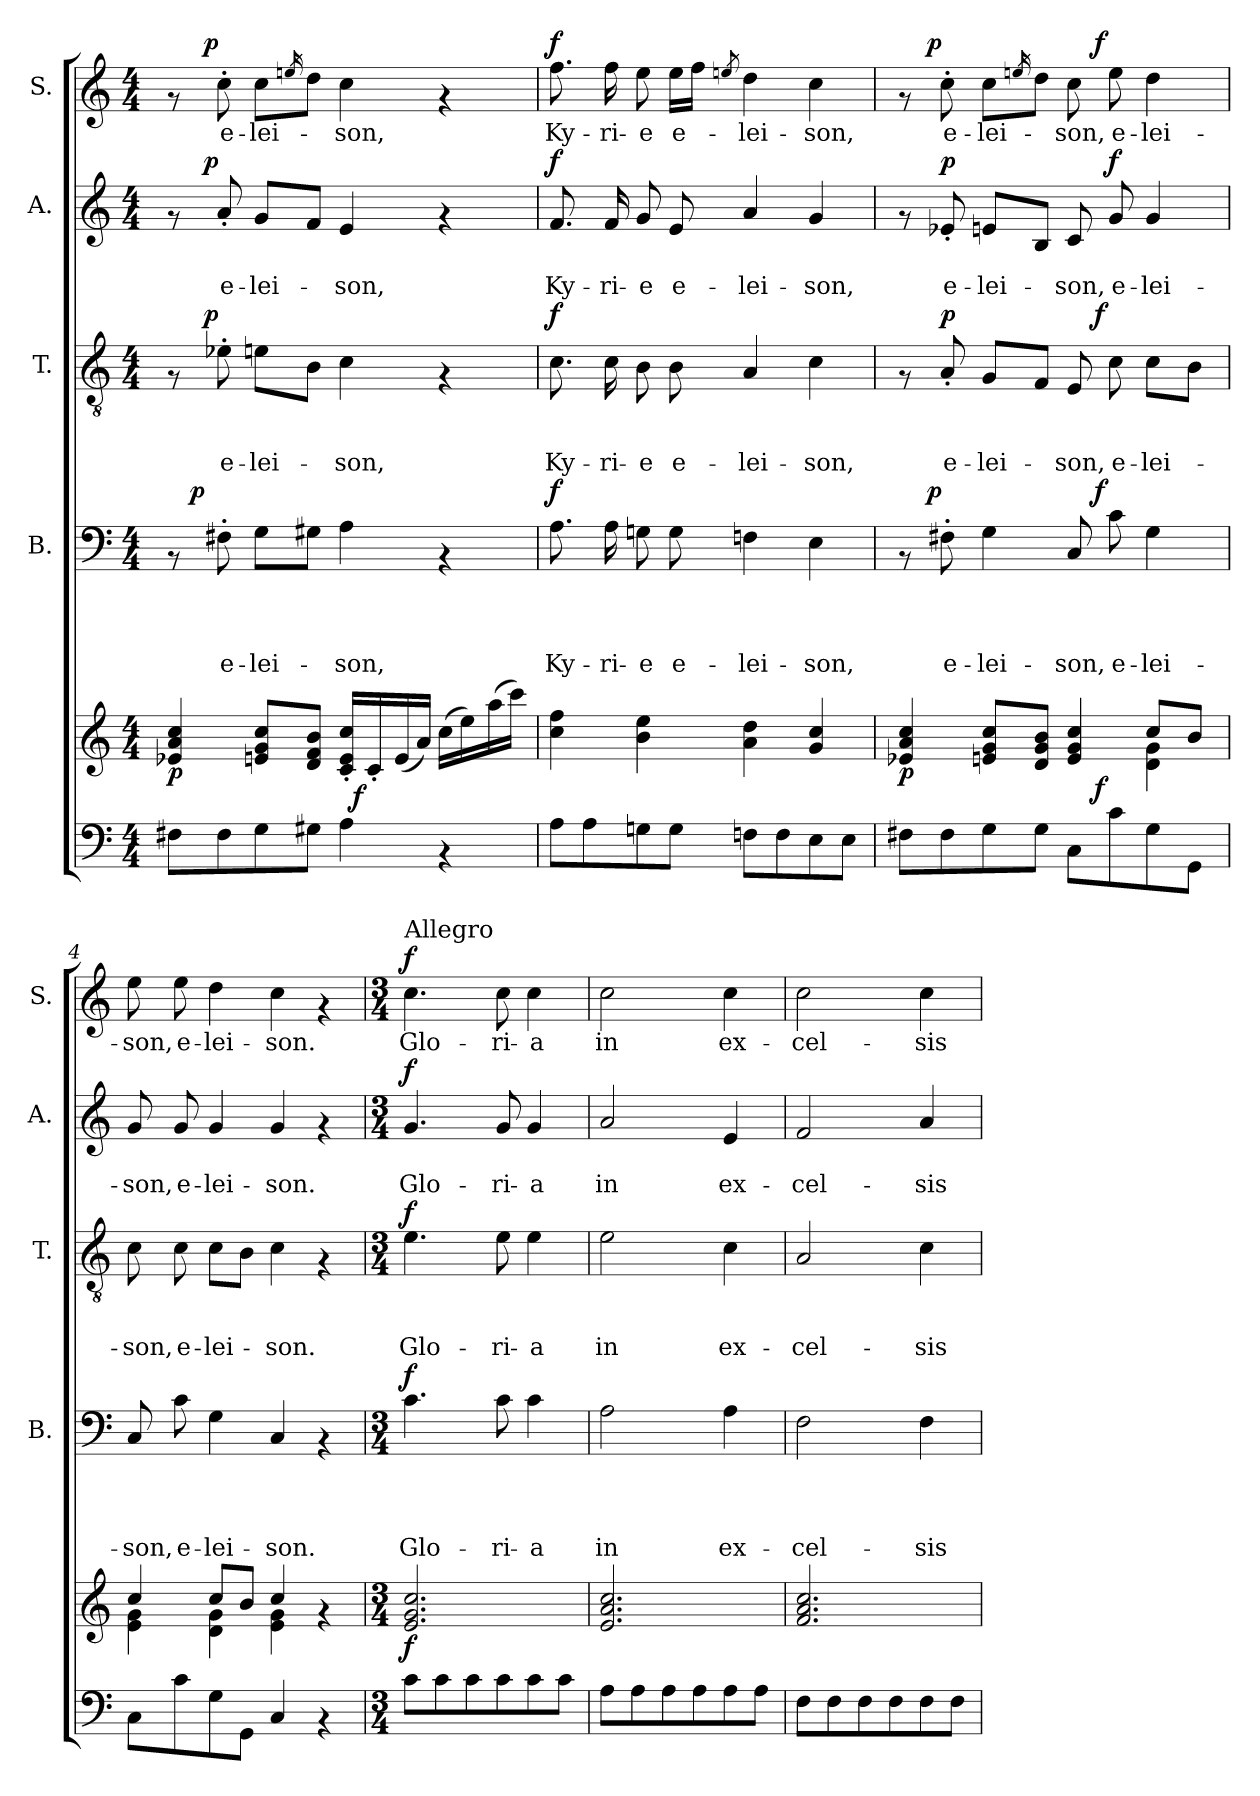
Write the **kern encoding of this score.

**kern	**kern	**dynam	**kern	**text	**text	**text	**text	**dynam	**kern	**text	**text	**text	**dynam	**kern	**text	**text	**dynam	**kern	**text	**dynam
*part5	*part5	*part5	*part4	*part4	*part4	*part4	*part4	*part4	*part3	*part3	*part3	*part3	*part3	*part2	*part2	*part2	*part2	*part1	*part1	*part1
*staff6	*staff5	*staff5/6	*staff4	*staff4	*staff4	*staff4	*staff4	*staff4	*staff3	*staff3	*staff3	*staff3	*staff3	*staff2	*staff2	*staff2	*staff2	*staff1	*staff1	*staff1
*	*	*	*I"B.	*	*	*	*	*	*I"T.	*	*	*	*	*I"A.	*	*	*	*I"S.	*	*
*	*	*	*I'B.	*	*	*	*	*	*I'T.	*	*	*	*	*I'A.	*	*	*	*I'S.	*	*
*clefF4	*clefG2	*	*clefF4	*	*	*	*	*	*clefGv2	*	*	*	*	*clefG2	*	*	*	*clefG2	*	*
*k[]	*k[]	*	*k[]	*	*	*	*	*	*k[]	*	*	*	*	*k[]	*	*	*	*k[]	*	*
*C:	*C:	*	*C:	*	*	*	*	*	*C:	*	*	*	*	*C:	*	*	*	*C:	*	*
*M4/4	*M4/4	*	*M4/4	*	*	*	*	*	*M4/4	*	*	*	*	*M4/4	*	*	*	*M4/4	*	*
=1	=1	=1	=1	=1	=1	=1	=1	=1	=1	=1	=1	=1	=1	=1	=1	=1	=1	=1	=1	=1
!	!	!LO:DY:b	!	!	!	!	!	!	!	!	!	!	!	!	!	!	!	!	!	!
*	*^	*	*^	*	*	*	*	*	*^	*	*	*	*	*^	*	*	*	*^	*	*
8F#X\L	4e-X/ 4a/ 4cc/	2ryy	p	8rAA	16ryy	.	.	.	.	.	8rF	16.ryy	.	.	.	.	8rf	16.ryy	.	.	.	8rf	16.ryy	.	.
!	!	!	!	!	!	!	!	!	!	!LO:DY:a	!	!	!	!	!	!	!	!	!	!	!	!	!	!	!
.	.	.	.	.	2...ryy	.	.	.	.	p	.	.	.	.	.	.	.	.	.	.	.	.	.	.	.
!	!	!	!	!	!	!	!	!	!	!	!	!	!	!	!	!LO:DY:a	!	!	!	!	!LO:DY:a	!	!	!	!LO:DY:a
.	.	.	.	.	.	.	.	.	.	.	.	2ryy	.	.	.	p	.	2ryy	.	.	p	.	2ryy	.	p
!	!	!	!	!	!	!	!	!	!LO:LY:b	!	!	!	!	!	!LO:LY:b	!	!	!	!	!LO:LY:b	!	!	!	!LO:LY:b	!
8F#\	.	.	.	8F#X'>\	.	.	.	.	e-	.	8e-X'>\	.	.	.	e-	.	8a'</	.	.	e-	.	8cc'>\	.	e-	.
!	!	!	!	!	!	!	!	!	!LO:LY:b	!	!	!	!	!	!LO:LY:b	!	!	!	!	!LO:LY:b	!	!	!	!LO:LY:b	!
8G\	8en/ 8g/ 8cc/L	.	.	8G\L	.	.	.	.	-lei-	.	8en\L	.	.	.	-lei-	.	8g/L	.	.	-lei-	.	8cc\L	.	-lei-	.
.	.	.	.	.	.	.	.	.	.	.	.	.	.	.	.	.	.	.	.	.	.	16qeen/	.	.	.
8G#X\J	8d/ 8f/ 8b/J	.	.	8G#X\J	.	.	.	.	.	.	8B\J	.	.	.	.	.	8f/J	.	.	.	.	8dd\J	.	.	.
!	!	!	!	!	!	!	!	!	!LO:LY:b	!	!	!	!	!	!LO:LY:b	!	!	!	!	!LO:LY:b	!	!	!	!LO:LY:b	!
4A\	16c/'< 16e/'< 16cc/'<LL	32ryy	.	4A\	.	.	.	.	-son,	.	4c\	.	.	.	-son,	.	4e/	.	.	-son,	.	4cc\	.	-son,	.
!	!	!	!LO:DY:b	!	!	!	!	!	!	!	!	!	!	!	!	!	!	!	!	!	!	!	!	!	!
.	.	4...ryy	f	.	.	.	.	.	.	.	.	.	.	.	.	.	.	.	.	.	.	.	.	.	.
.	16c'</	.	.	.	.	.	.	.	.	.	.	.	.	.	.	.	.	.	.	.	.	.	.	.	.
.	.	.	.	.	.	.	.	.	.	.	.	4ryy	.	.	.	.	.	4ryy	.	.	.	.	4ryy	.	.
.	(<16e/	.	.	.	.	.	.	.	.	.	.	.	.	.	.	.	.	.	.	.	.	.	.	.	.
.	16a/JJ)	.	.	.	.	.	.	.	.	.	.	.	.	.	.	.	.	.	.	.	.	.	.	.	.
4rAA	(>16cc\LL	.	.	4rAA	.	.	.	.	.	.	4rF	.	.	.	.	.	4rf	.	.	.	.	4rf	.	.	.
.	16ee\)	.	.	.	.	.	.	.	.	.	.	.	.	.	.	.	.	.	.	.	.	.	.	.	.
.	.	.	.	.	.	.	.	.	.	.	.	8ryy	.	.	.	.	.	8ryy	.	.	.	.	8ryy	.	.
.	(>16aa\	.	.	.	.	.	.	.	.	.	.	.	.	.	.	.	.	.	.	.	.	.	.	.	.
.	16ccc\JJ)	.	.	.	.	.	.	.	.	.	.	.	.	.	.	.	.	.	.	.	.	.	.	.	.
.	.	.	.	.	.	.	.	.	.	.	.	32ryy	.	.	.	.	.	32ryy	.	.	.	.	32ryy	.	.
=2	=2	=2	=2	=2	=2	=2	=2	=2	=2	=2	=2	=2	=2	=2	=2	=2	=2	=2	=2	=2	=2	=2	=2	=2	=2
!	!	!	!	!	!	!	!	!	!LO:LY:b	!LO:DY:a	!	!	!	!	!LO:LY:b	!LO:DY:a	!	!	!	!LO:LY:b	!LO:DY:a	!	!	!LO:LY:b	!LO:DY:a
*	*v	*v	*	*	*	*	*	*	*	*	*v	*v	*	*	*	*	*v	*v	*	*	*	*v	*v	*	*
*	*	*	*v	*v	*	*	*	*	*	*	*	*	*	*	*	*	*	*	*	*	*
8A\L	4cc\ 4ff\	.	8.A\	.	.	.	Ky-	f	8.c\	.	.	Ky-	f	8.f/	.	Ky-	f	8.ff\	Ky-	f
8A\	.	.	.	.	.	.	.	.	.	.	.	.	.	.	.	.	.	.	.	.
!	!	!	!	!	!	!	!LO:LY:b	!	!	!	!	!LO:LY:b	!	!	!	!LO:LY:b	!	!	!LO:LY:b	!
.	.	.	16A\	.	.	.	-ri-	.	16c\	.	.	-ri-	.	16f/	.	-ri-	.	16ff\	-ri-	.
!	!	!	!	!	!	!	!LO:LY:b	!	!	!	!	!LO:LY:b	!	!	!	!LO:LY:b	!	!	!LO:LY:b	!
8Gn\	4b\ 4ee\	.	8Gn\	.	.	.	-e	.	8B\	.	.	-e	.	8g/	.	-e	.	8ee\	-e	.
!	!	!	!	!	!	!	!LO:LY:b	!	!	!	!	!LO:LY:b	!	!	!	!LO:LY:b	!	!	!LO:LY:b	!
8G\J	.	.	8G\	.	.	.	e-	.	8B\	.	.	e-	.	8e/	.	e-	.	16ee\LL	e-	.
.	.	.	.	.	.	.	.	.	.	.	.	.	.	.	.	.	.	16ff\JJ	.	.
.	.	.	.	.	.	.	.	.	.	.	.	.	.	.	.	.	.	8qeen/	.	.
!	!	!	!	!	!	!	!LO:LY:b	!	!	!	!	!LO:LY:b	!	!	!	!LO:LY:b	!	!	!LO:LY:b	!
8Fn\L	4a\ 4dd\	.	4Fn\	.	.	.	-lei-	.	4A/	.	.	-lei-	.	4a/	.	-lei-	.	4dd\	-lei-	.
8F\	.	.	.	.	.	.	.	.	.	.	.	.	.	.	.	.	.	.	.	.
!	!	!	!	!	!	!	!LO:LY:b	!	!	!	!	!LO:LY:b	!	!	!	!LO:LY:b	!	!	!LO:LY:b	!
8E\	4g/ 4cc/	.	4E\	.	.	.	-son,	.	4c\	.	.	-son,	.	4g/	.	-son,	.	4cc\	-son,	.
8E\J	.	.	.	.	.	.	.	.	.	.	.	.	.	.	.	.	.	.	.	.
=3	=3	=3	=3	=3	=3	=3	=3	=3	=3	=3	=3	=3	=3	=3	=3	=3	=3	=3	=3	=3
*	*^	*	*	*	*	*	*	*	*	*	*	*	*	*	*	*	*	*	*	*
!	!	!	!LO:DY:b	!	!	!	!	!	!	!	!	!	!	!	!	!	!	!	!	!	!
*^	*	*	*	*^	*	*	*	*	*	*^	*	*	*	*	*	*	*	*	*^	*	*
8F#X\L	2ryy	4e-X/ 4a/ 4cc/	2.ryy	p	8rAA	16.ryy	.	.	.	.	.	8rF	2ryy	.	.	.	.	8rf	.	.	.	8rf	16.ryy	.	.
!	!	!	!	!	!	!	!	!	!	!	!LO:DY:a	!	!	!	!	!	!	!	!	!	!	!	!	!	!LO:DY:a
.	.	.	.	.	.	2ryy	.	.	.	.	p	.	.	.	.	.	.	.	.	.	.	.	2ryy	.	p
!	!	!	!	!	!	!	!	!	!	!LO:LY:b	!	!	!	!	!	!LO:LY:b	!LO:DY:a	!	!	!LO:LY:b	!LO:DY:a	!	!	!LO:LY:b	!
8F#\	.	.	.	.	8F#X'>\	.	.	.	.	e-	.	8A'</	.	.	.	e-	p	8e-X'</	.	e-	p	8cc'>\	.	e-	.
!	!	!	!	!	!	!	!	!	!	!LO:LY:b	!	!	!	!	!	!LO:LY:b	!	!	!	!LO:LY:b	!	!	!	!LO:LY:b	!
8G\	.	8en/ 8g/ 8cc/L	.	.	4G\	.	.	.	.	-lei-	.	8G/L	.	.	.	-lei-	.	8en/L	.	-lei-	.	8cc\L	.	-lei-	.
.	.	.	.	.	.	.	.	.	.	.	.	.	.	.	.	.	.	.	.	.	.	16qeen/	.	.	.
8G\J	.	8d/ 8g/ 8b/J	.	.	.	.	.	.	.	.	.	8F/J	.	.	.	.	.	8B/J	.	.	.	8dd\J	.	.	.
!	!	!	!	!	!	!	!	!	!	!LO:LY:b	!	!	!	!	!	!LO:LY:b	!	!	!	!LO:LY:b	!	!	!	!LO:LY:b	!
8C\L	16.ryy	4e/ 4g/ 4cc/	.	.	8C/	.	.	.	.	-son,	.	8E/	16.ryy	.	.	-son,	.	8c/	.	-son,	.	8cc\	.	-son,	.
!	!	!	!	!LO:DY:a=2	!	!	!	!	!	!	!LO:DY:a	!	!	!	!	!	!LO:DY:a	!	!	!	!	!	!	!	!LO:DY:a
.	4ryy	.	.	f	.	4ryy	.	.	.	.	f	.	4ryy	.	.	.	f	.	.	.	.	.	4ryy	.	f
!	!	!	!	!	!	!	!	!	!	!LO:LY:b	!	!	!	!	!	!LO:LY:b	!	!	!	!LO:LY:b	!LO:DY:a	!	!	!LO:LY:b	!
8c\	.	.	.	.	8c\	.	.	.	.	e-	.	8c\	.	.	.	e-	.	8g/	.	e-	f	8ee\	.	e-	.
!	!	!	!	!	!	!	!	!	!	!LO:LY:b	!	!	!	!	!	!LO:LY:b	!	!	!	!LO:LY:b	!	!	!	!LO:LY:b	!
8G\	.	8cc/L	4d\ 4g\	.	4G\	.	.	.	.	-lei-	.	8c\L	.	.	.	-lei-	.	4g/	.	-lei-	.	4dd\	.	-lei-	.
.	8ryy	.	.	.	.	8ryy	.	.	.	.	.	.	8ryy	.	.	.	.	.	.	.	.	.	8ryy	.	.
8GG\J	.	8b/J	.	.	.	.	.	.	.	.	.	8B\J	.	.	.	.	.	.	.	.	.	.	.	.	.
.	32ryy	.	.	.	.	32ryy	.	.	.	.	.	.	32ryy	.	.	.	.	.	.	.	.	.	32ryy	.	.
=4	=4	=4	=4	=4	=4	=4	=4	=4	=4	=4	=4	=4	=4	=4	=4	=4	=4	=4	=4	=4	=4	=4	=4	=4	=4
!	!	!	!	!	!	!	!	!	!	!LO:LY:b	!	!	!	!	!	!LO:LY:b	!	!	!	!LO:LY:b	!	!	!	!LO:LY:b	!
*	*	*	*	*	*v	*v	*	*	*	*	*	*	*	*	*	*	*	*	*	*	*	*v	*v	*	*
*v	*v	*	*	*	*	*	*	*	*	*	*v	*v	*	*	*	*	*	*	*	*	*	*	*
8C\L	4cc/	4e\ 4g\	.	8C/	.	.	.	-son,	.	8c\	.	.	-son,	.	8g/	.	-son,	.	8ee\	-son,	.
!	!	!	!	!	!	!	!	!LO:LY:b	!	!	!	!	!LO:LY:b	!	!	!	!LO:LY:b	!	!	!LO:LY:b	!
8c\	.	.	.	8c\	.	.	.	e-	.	8c\	.	.	e-	.	8g/	.	e-	.	8ee\	e-	.
!	!	!	!	!	!	!	!	!LO:LY:b	!	!	!	!	!LO:LY:b	!	!	!	!LO:LY:b	!	!	!LO:LY:b	!
8G\	8cc/L	4d\ 4g\	.	4G\	.	.	.	-lei-	.	8c\L	.	.	-lei-	.	4g/	.	-lei-	.	4dd\	-lei-	.
8GG\J	8b/J	.	.	.	.	.	.	.	.	8B\J	.	.	.	.	.	.	.	.	.	.	.
!	!	!	!	!	!	!	!	!LO:LY:b	!	!	!	!	!LO:LY:b	!	!	!	!LO:LY:b	!	!	!LO:LY:b	!
4C/	4cc/	4e\ 4g\	.	4C/	.	.	.	-son.	.	4c\	.	.	-son.	.	4g/	.	-son.	.	4cc\	-son.	.
4rAA	4rf	4ryy	.	4rAA	.	.	.	.	.	4rF	.	.	.	.	4rf	.	.	.	4rf	.	.
*	*v	*v	*	*	*	*	*	*	*	*	*	*	*	*	*	*	*	*	*	*	*
!!LO:LB:g=z
=5!	=5!	=5!	=5!	=5!	=5!	=5!	=5!	=5!	=5!	=5!	=5!	=5!	=5!	=5!	=5!	=5!	=5!	=5!	=5!	=5!
*M3/4	*M3/4	*	*M3/4	*	*	*	*	*	*M3/4	*	*	*	*	*M3/4	*	*	*	*M3/4	*	*
*	*^	*	*	*	*	*	*	*	*	*	*	*	*	*	*	*	*	*	*	*
!	!	!	!	!	!	!	!	!	!	!	!	!	!	!	!	!	!	!	!LO:TX:a:t=Allegro	!	!
!	!	!	!LO:DY:b	!	!	!	!	!LO:LY:b	!LO:DY:a	!	!	!	!LO:LY:b	!LO:DY:a	!	!	!LO:LY:b	!LO:DY:a	!	!LO:LY:b	!LO:DY:a
*	*v	*v	*	*	*	*	*	*	*	*	*	*	*	*	*	*	*	*	*	*	*
8c\L	2.e/ 2.g/ 2.cc/	f	4.c\	.	.	.	Glo-	f	4.e\	.	.	Glo-	f	4.g/	.	Glo-	f	4.cc\	Glo-	f
8c\	.	.	.	.	.	.	.	.	.	.	.	.	.	.	.	.	.	.	.	.
8c\	.	.	.	.	.	.	.	.	.	.	.	.	.	.	.	.	.	.	.	.
!	!	!	!	!	!	!	!LO:LY:b	!	!	!	!	!LO:LY:b	!	!	!	!LO:LY:b	!	!	!LO:LY:b	!
8c\	.	.	8c\	.	.	.	-ri-	.	8e\	.	.	-ri-	.	8g/	.	-ri-	.	8cc\	-ri-	.
!	!	!	!	!	!	!	!LO:LY:b	!	!	!	!	!LO:LY:b	!	!	!	!LO:LY:b	!	!	!LO:LY:b	!
8c\	.	.	4c\	.	.	.	-a	.	4e\	.	.	-a	.	4g/	.	-a	.	4cc\	-a	.
8c\J	.	.	.	.	.	.	.	.	.	.	.	.	.	.	.	.	.	.	.	.
=6	=6	=6	=6	=6	=6	=6	=6	=6	=6	=6	=6	=6	=6	=6	=6	=6	=6	=6	=6	=6
!	!	!	!	!	!	!	!LO:LY:b	!	!	!	!	!LO:LY:b	!	!	!	!LO:LY:b	!	!	!LO:LY:b	!
8A\L	2.e/ 2.a/ 2.cc/	.	2A\	.	.	.	in	.	2e\	.	.	in	.	2a/	.	in	.	2cc\	in	.
8A\	.	.	.	.	.	.	.	.	.	.	.	.	.	.	.	.	.	.	.	.
8A\	.	.	.	.	.	.	.	.	.	.	.	.	.	.	.	.	.	.	.	.
8A\	.	.	.	.	.	.	.	.	.	.	.	.	.	.	.	.	.	.	.	.
!	!	!	!	!	!	!	!LO:LY:b	!	!	!	!	!LO:LY:b	!	!	!	!LO:LY:b	!	!	!LO:LY:b	!
8A\	.	.	4A\	.	.	.	ex-	.	4c\	.	.	ex-	.	4e/	.	ex-	.	4cc\	ex-	.
8A\J	.	.	.	.	.	.	.	.	.	.	.	.	.	.	.	.	.	.	.	.
=7	=7	=7	=7	=7	=7	=7	=7	=7	=7	=7	=7	=7	=7	=7	=7	=7	=7	=7	=7	=7
!	!	!	!	!	!	!	!LO:LY:b	!	!	!	!	!LO:LY:b	!	!	!	!LO:LY:b	!	!	!LO:LY:b	!
8F\L	2.f/ 2.a/ 2.cc/	.	2F\	.	.	.	-cel-	.	2A/	.	.	-cel-	.	2f/	.	-cel-	.	2cc\	-cel-	.
8F\	.	.	.	.	.	.	.	.	.	.	.	.	.	.	.	.	.	.	.	.
8F\	.	.	.	.	.	.	.	.	.	.	.	.	.	.	.	.	.	.	.	.
8F\	.	.	.	.	.	.	.	.	.	.	.	.	.	.	.	.	.	.	.	.
!	!	!	!	!	!	!	!LO:LY:b	!	!	!	!	!LO:LY:b	!	!	!	!LO:LY:b	!	!	!LO:LY:b	!
8F\	.	.	4F\	.	.	.	-sis	.	4c\	.	.	-sis	.	4a/	.	-sis	.	4cc\	-sis	.
8F\J	.	.	.	.	.	.	.	.	.	.	.	.	.	.	.	.	.	.	.	.
=	=	=	=	=	=	=	=	=	=	=	=	=	=	=	=	=	=	=	=	=
*-	*-	*-	*-	*-	*-	*-	*-	*-	*-	*-	*-	*-	*-	*-	*-	*-	*-	*-	*-	*-
